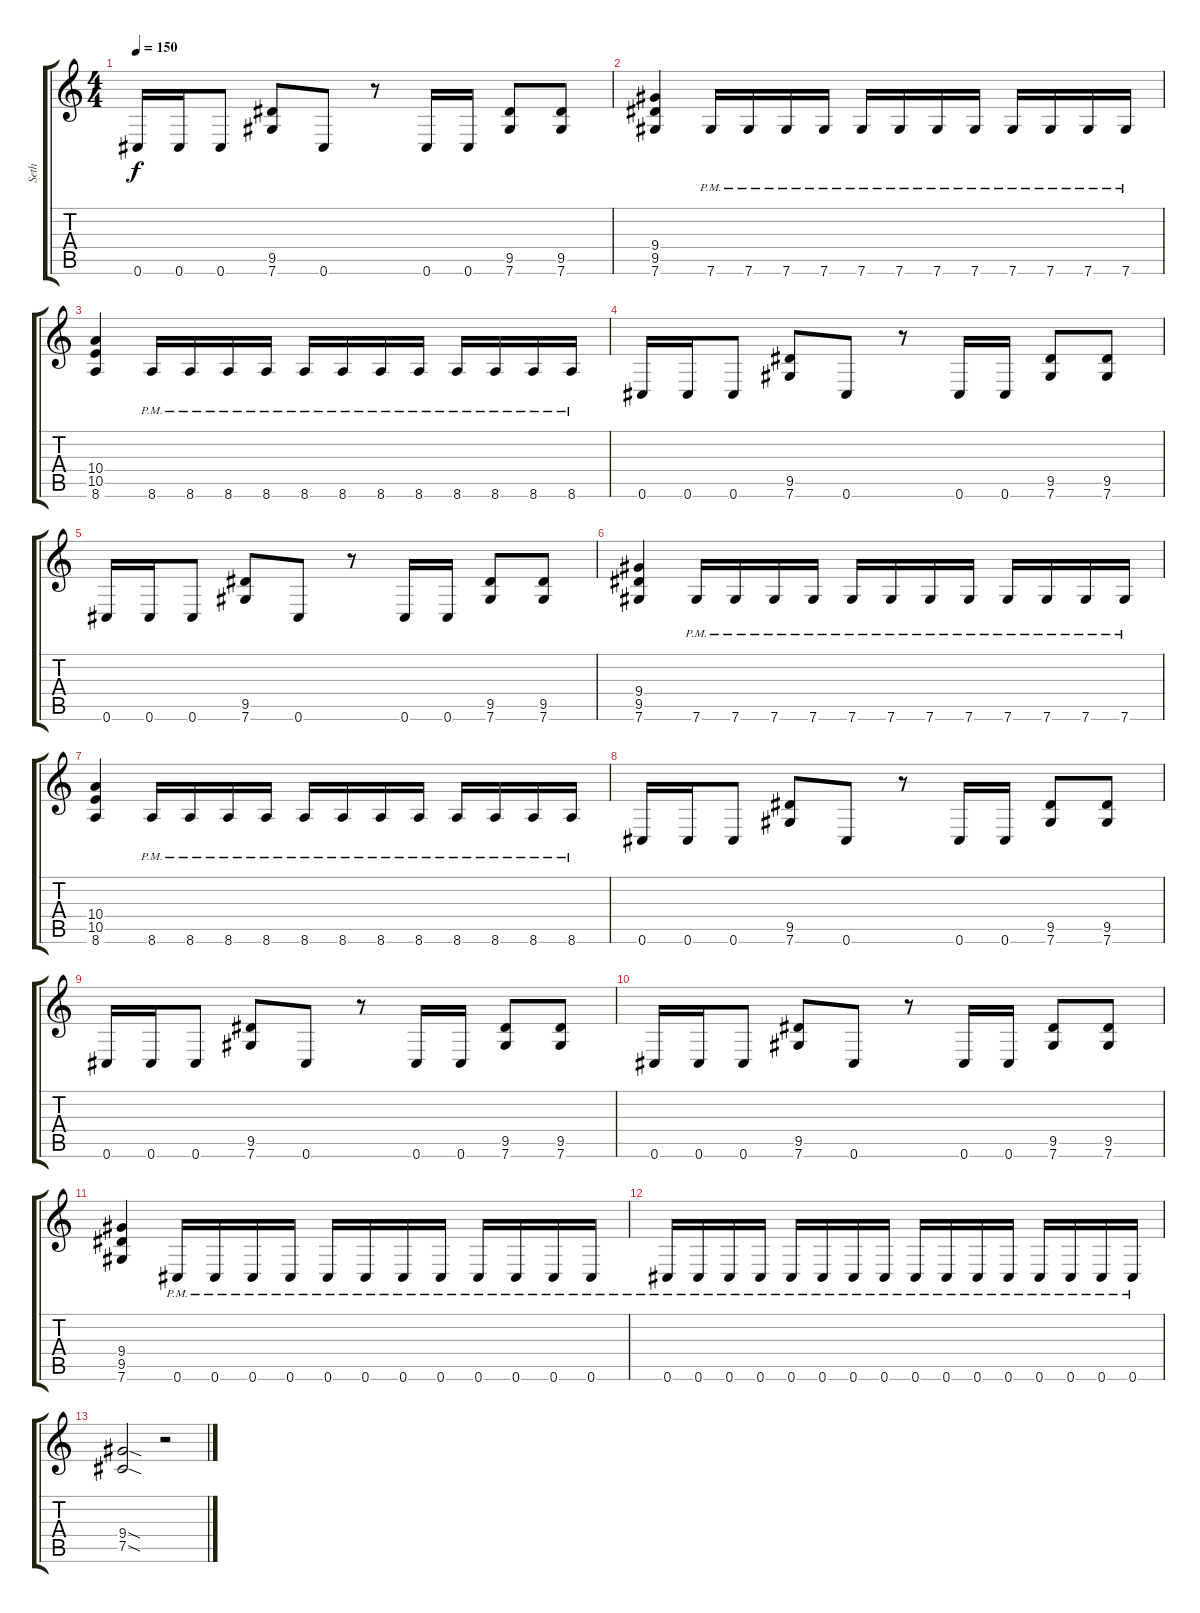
\track ("Seth" "Seth") {instrument distortionguitar}
\staff {score tabs}
\tuning (Db4 Ab3 E3 B2 Gb2 Db2) {hide}
\ts (4 4)
\tempo 150
\clef g2
\ks c
0.6.16{dy f} 0.6.16 0.6.8 (9.5 7.6).8 0.6.8 r.8 0.6.16 0.6.16 (9.5 7.6).8 (9.5 7.6).8 |
(9.4 9.5 7.6).4 7.6{pm}.16 7.6{pm}.16 7.6{pm}.16 7.6{pm}.16 7.6{pm}.16 7.6{pm}.16 7.6{pm}.16 7.6{pm}.16 7.6{pm}.16 7.6{pm}.16 7.6{pm}.16 7.6{pm}.16 |
(10.4 10.5 8.6).4 8.6{pm}.16 8.6{pm}.16 8.6{pm}.16 8.6{pm}.16 8.6{pm}.16 8.6{pm}.16 8.6{pm}.16 8.6{pm}.16 8.6{pm}.16 8.6{pm}.16 8.6{pm}.16 8.6{pm}.16 |
0.6.16 0.6.16 0.6.8 (9.5 7.6).8 0.6.8 r.8 0.6.16 0.6.16 (9.5 7.6).8 (9.5 7.6).8 |
0.6.16 0.6.16 0.6.8 (9.5 7.6).8 0.6.8 r.8 0.6.16 0.6.16 (9.5 7.6).8 (9.5 7.6).8 |
(9.4 9.5 7.6).4 7.6{pm}.16 7.6{pm}.16 7.6{pm}.16 7.6{pm}.16 7.6{pm}.16 7.6{pm}.16 7.6{pm}.16 7.6{pm}.16 7.6{pm}.16 7.6{pm}.16 7.6{pm}.16 7.6{pm}.16 |
(10.4 10.5 8.6).4 8.6{pm}.16 8.6{pm}.16 8.6{pm}.16 8.6{pm}.16 8.6{pm}.16 8.6{pm}.16 8.6{pm}.16 8.6{pm}.16 8.6{pm}.16 8.6{pm}.16 8.6{pm}.16 8.6{pm}.16 |
0.6.16 0.6.16 0.6.8 (9.5 7.6).8 0.6.8 r.8 0.6.16 0.6.16 (9.5 7.6).8 (9.5 7.6).8 |
0.6.16 0.6.16 0.6.8 (9.5 7.6).8 0.6.8 r.8 0.6.16 0.6.16 (9.5 7.6).8 (9.5 7.6).8 |
0.6.16 0.6.16 0.6.8 (9.5 7.6).8 0.6.8 r.8 0.6.16 0.6.16 (9.5 7.6).8 (9.5 7.6).8 |
(9.4 9.5 7.6).4 0.6{pm}.16 0.6{pm}.16 0.6{pm}.16 0.6{pm}.16 0.6{pm}.16 0.6{pm}.16 0.6{pm}.16 0.6{pm}.16 0.6{pm}.16 0.6{pm}.16 0.6{pm}.16 0.6{pm}.16 |
0.6{pm}.16 0.6{pm}.16 0.6{pm}.16 0.6{pm}.16 0.6{pm}.16 0.6{pm}.16 0.6{pm}.16 0.6{pm}.16 0.6{pm}.16 0.6{pm}.16 0.6{pm}.16 0.6{pm}.16 0.6{pm}.16 0.6{pm}.16 0.6{pm}.16 0.6{pm}.16 |
(9.4{sod} 7.5{sod}).2 r.2
